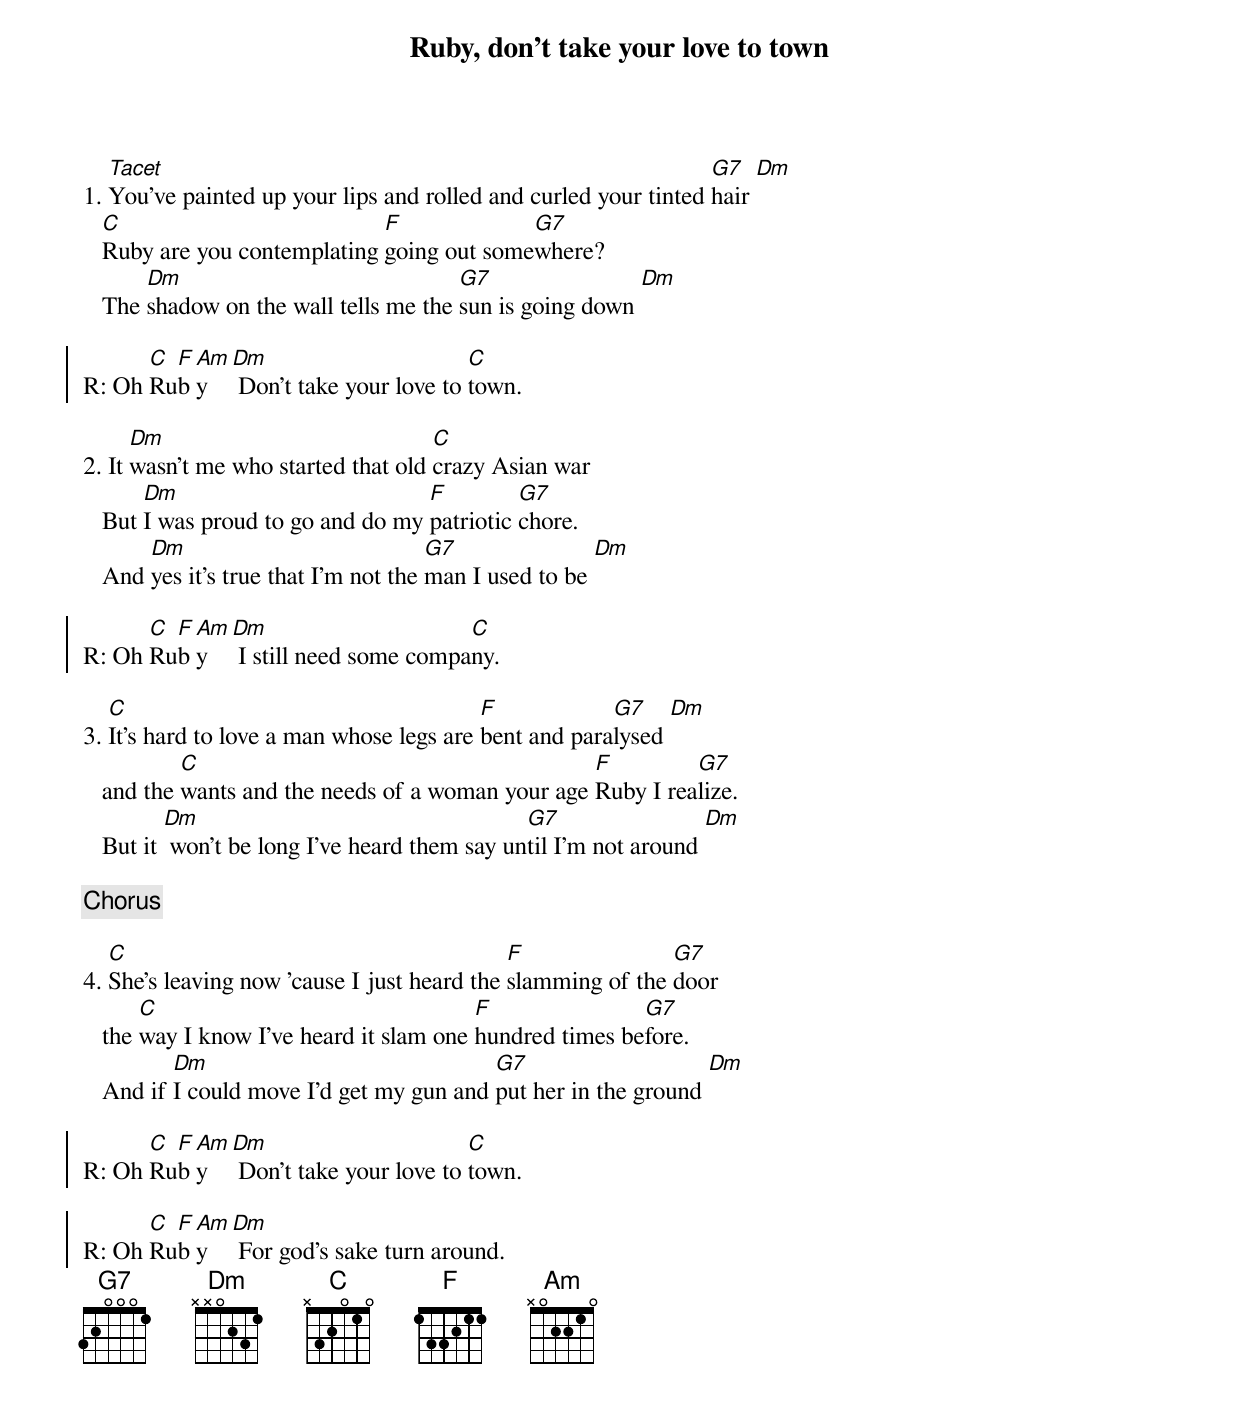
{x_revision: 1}
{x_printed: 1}

{artist Kenny Rogers}
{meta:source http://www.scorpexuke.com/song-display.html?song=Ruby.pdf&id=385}

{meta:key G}
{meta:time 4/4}

{title: Ruby, don't take your love to town}

{start_of_verse}
1. [Tacet]You've painted up your lips and rolled and curled your tinted [G7]hair [Dm]
   [C]Ruby are you contemplating [F]going out some[G7]where?
   The [Dm]shadow on the wall tells me the [G7]sun is going down [Dm]
{end_of_verse}

{soc}
R: Oh [C]Ru[F]b[Am]y [Dm] Don't take your love to [C]town.
{eoc}

{start_of_verse}
2. It [Dm]wasn't me who started that old [C]crazy Asian war
   But [Dm]I was proud to go and do my [F]patriotic [G7]chore.
   And [Dm]yes it's true that I'm not the [G7]man I used to be [Dm]
{end_of_verse}

{soc}
R: Oh [C]Ru[F]b[Am]y [Dm] I still need some compa[C]ny.
{eoc}

{start_of_verse}
3. [C]It's hard to love a man whose legs are [F]bent and para[G7]lysed [Dm]
   and the [C]wants and the needs of a woman your age [F]Ruby I rea[G7]lize.
   But it [Dm] won't be long I've heard them say un[G7]til I’m not around [Dm]
{end_of_verse}

{chorus}

{start_of_verse}
4. [C]She's leaving now 'cause I just heard the [F]slamming of the [G7]door
   the [C]way I know I've heard it slam one [F]hundred times be[G7]fore.
   And if [Dm]I could move I'd get my gun and [G7]put her in the ground [Dm]
{end_of_verse}

{soc}
R: Oh [C]Ru[F]b[Am]y [Dm] Don't take your love to [C]town.
{eoc}

{soc}
R: Oh [C]Ru[F]b[Am]y [Dm] For god's sake turn around.
{eoc}
